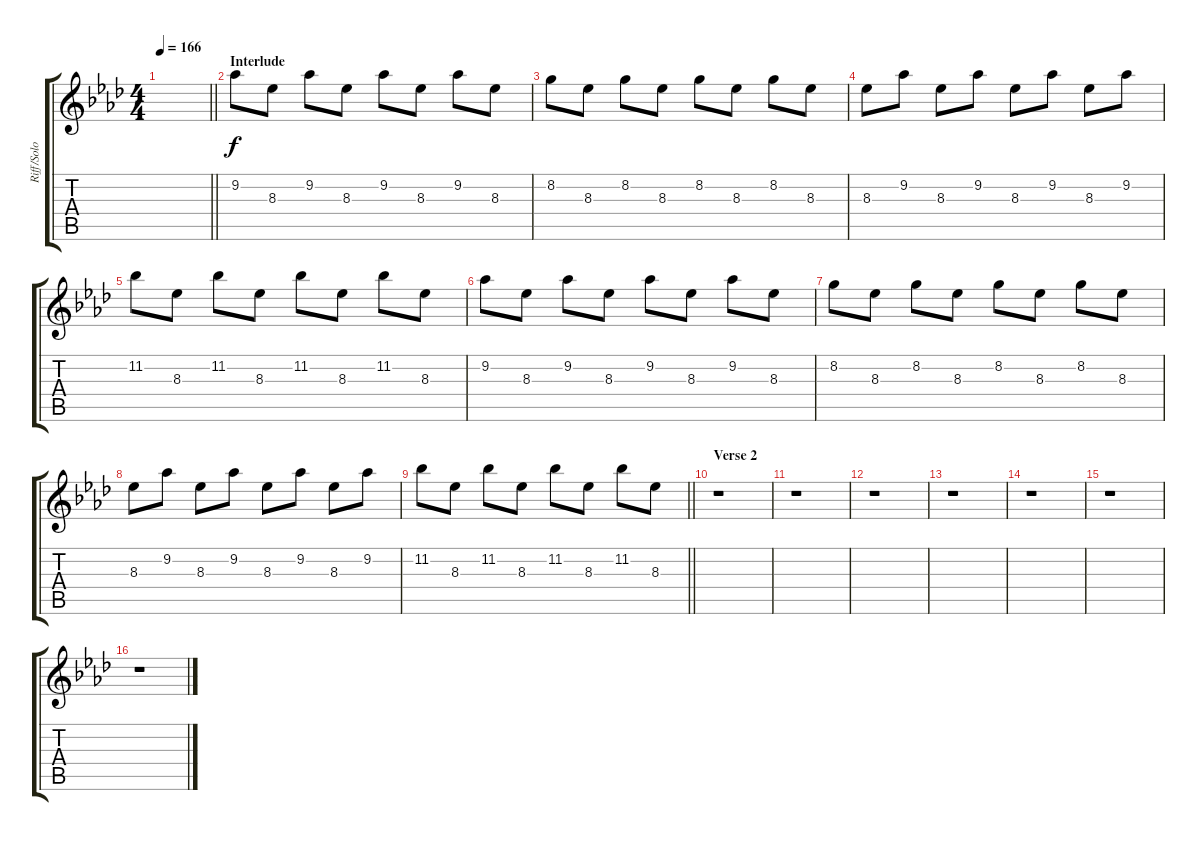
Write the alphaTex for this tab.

\track ("Riff/Solo" "Riff/Solo") {instrument electricguitarclean}
\staff {score tabs}
\tuning (E4 B3 G3 D3 A2 E2) {hide}
\ts (4 4)
\tempo 166
\clef g2
\barLineRight lightlight
\ks ab
|
\section ("" "Interlude")
9.2.8{dy f} 8.3.8 9.2.8 8.3.8 9.2.8 8.3.8 9.2.8 8.3.8 |
8.2.8 8.3.8 8.2.8 8.3.8 8.2.8 8.3.8 8.2.8 8.3.8 |
8.3.8 9.2.8 8.3.8 9.2.8 8.3.8 9.2.8 8.3.8 9.2.8 |
11.2.8 8.3.8 11.2.8 8.3.8 11.2.8 8.3.8 11.2.8 8.3.8 |
9.2.8 8.3.8 9.2.8 8.3.8 9.2.8 8.3.8 9.2.8 8.3.8 |
8.2.8 8.3.8 8.2.8 8.3.8 8.2.8 8.3.8 8.2.8 8.3.8 |
8.3.8 9.2.8 8.3.8 9.2.8 8.3.8 9.2.8 8.3.8 9.2.8 |
\barLineRight lightlight
11.2.8 8.3.8 11.2.8 8.3.8 11.2.8 8.3.8 11.2.8 8.3.8 |
\section ("" "Verse 2")
r.1 |
r.1 |
r.1 |
r.1 |
r.1 |
r.1 |
r.1
